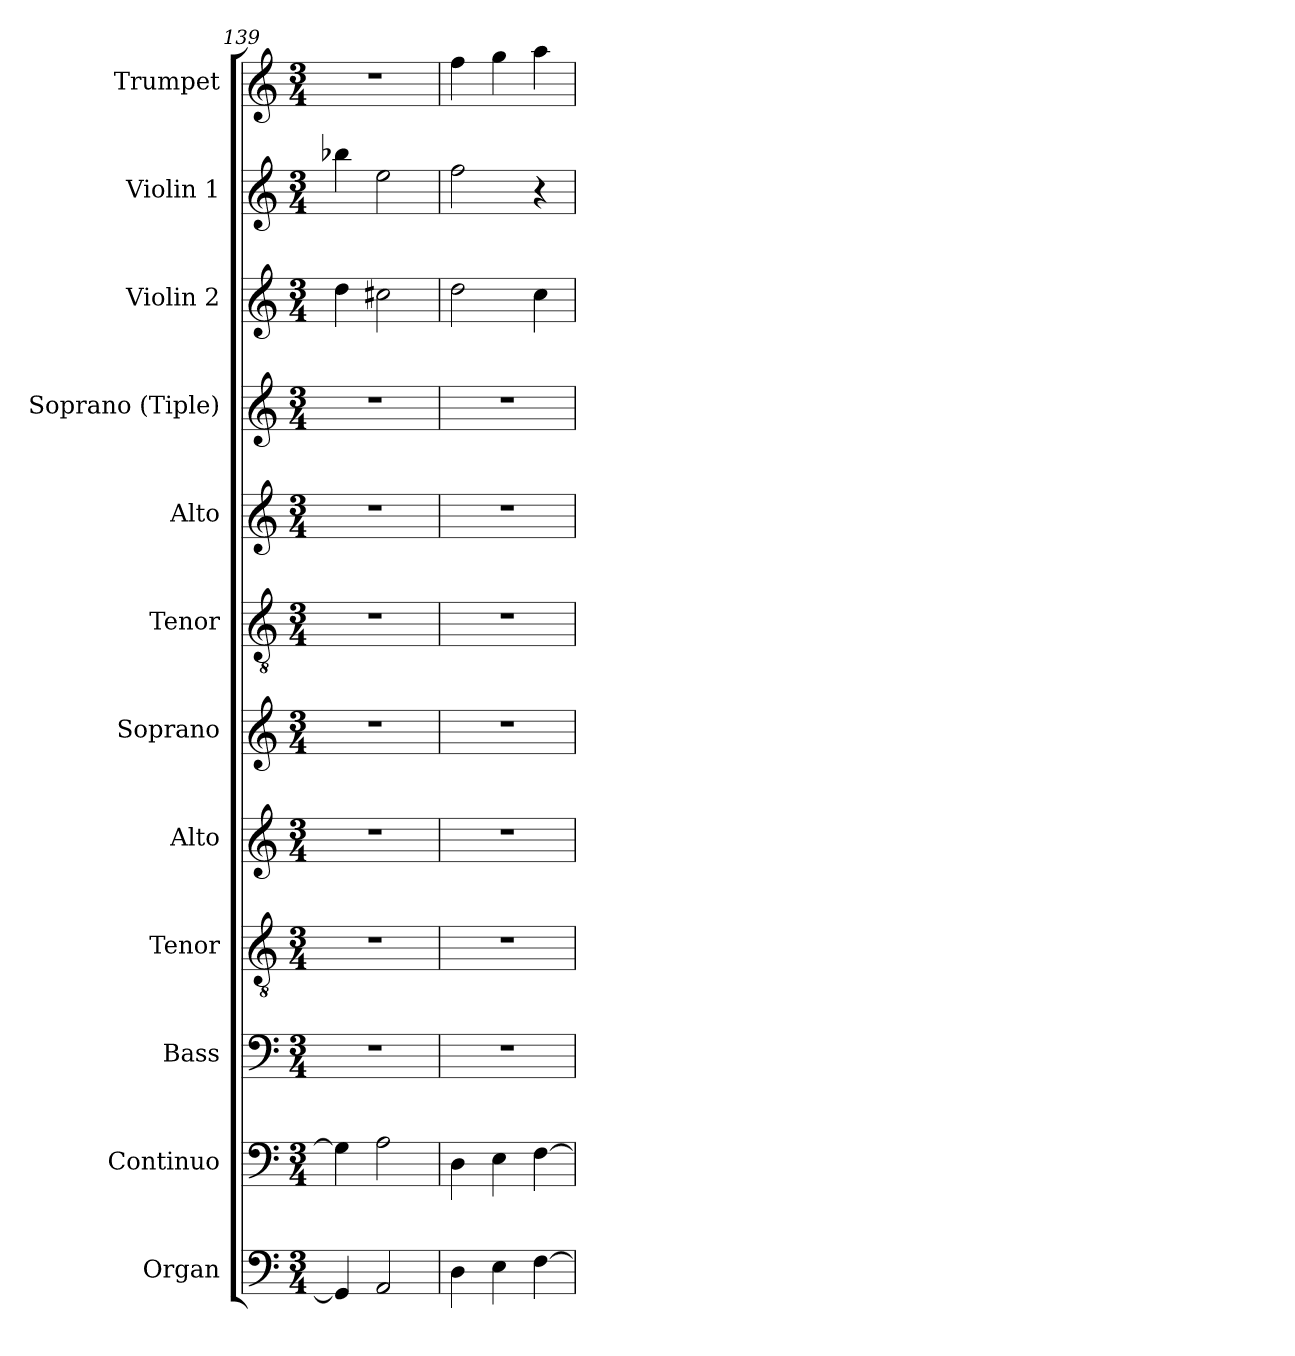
**kern	**kern	**kern	**kern	**kern	**kern	**kern	**kern	**kern	**kern	**kern	**kern
*part12	*part11	*part10	*part9	*part8	*part7	*part6	*part5	*part4	*part3	*part2	*part1
*staff12	*staff11	*staff10	*staff9	*staff8	*staff7	*staff6	*staff5	*staff4	*staff3	*staff2	*staff1
*I"Organ	*I"Continuo	*I"Bass	*I"Tenor	*I"Alto	*I"Soprano	*I"Tenor	*I"Alto	*I"Soprano (Tiple)	*I"Violin 2	*I"Violin 1	*I"Trumpet
*I'Org.	*I'Cont.	*I'B.	*I'T.	*I'A.	*I'S.	*I'T.	*I'A.	*I'S.	*I'Vln. 2	*I'Vln. 1	*I'Tpt.
*clefF4	*clefF4	*clefF4	*clefGv2	*clefG2	*clefG2	*clefGv2	*clefG2	*clefG2	*clefG2	*clefG2	*clefG2
*	*	*	*ITrd7c12	*	*	*ITrd7c12	*	*	*	*	*
*k[]	*k[]	*k[]	*k[]	*k[]	*k[]	*k[]	*k[]	*k[]	*k[]	*k[]	*k[]
*C:	*C:	*C:	*C:	*C:	*C:	*C:	*C:	*C:	*C:	*C:	*C:
*M3/4	*M3/4	*M3/4	*M3/4	*M3/4	*M3/4	*M3/4	*M3/4	*M3/4	*M3/4	*M3/4	*M3/4
=139	=139	=139	=139	=139	=139	=139	=139	=139	=139	=139	=139
!	!	!LO:N:vis=1	!LO:N:vis=1	!LO:N:vis=1	!LO:N:vis=1	!LO:N:vis=1	!LO:N:vis=1	!LO:N:vis=1	!	!	!LO:N:vis=1
4GGi/]	4Gi\]	2.r	2.r	2.r	2.r	2.r	2.r	2.r	4ddi\	4bb-Xi\	2.r
2AAi/	2Ai\	.	.	.	.	.	.	.	2cc#Xi\	2eei\	.
=140	=140	=140	=140	=140	=140	=140	=140	=140	=140	=140	=140
!	!	!LO:N:vis=1	!LO:N:vis=1	!LO:N:vis=1	!LO:N:vis=1	!LO:N:vis=1	!LO:N:vis=1	!LO:N:vis=1	!	!	!
4Di\	4Di\	2.r	2.r	2.r	2.r	2.r	2.r	2.r	2ddi\	2ffi\	4ffi\
4Ei\	4Ei\	.	.	.	.	.	.	.	.	.	4ggi\
[4Fi\	[4Fi\	.	.	.	.	.	.	.	4cci\	4r	4aai\
=	=	=	=	=	=	=	=	=	=	=	=
*-	*-	*-	*-	*-	*-	*-	*-	*-	*-	*-	*-
